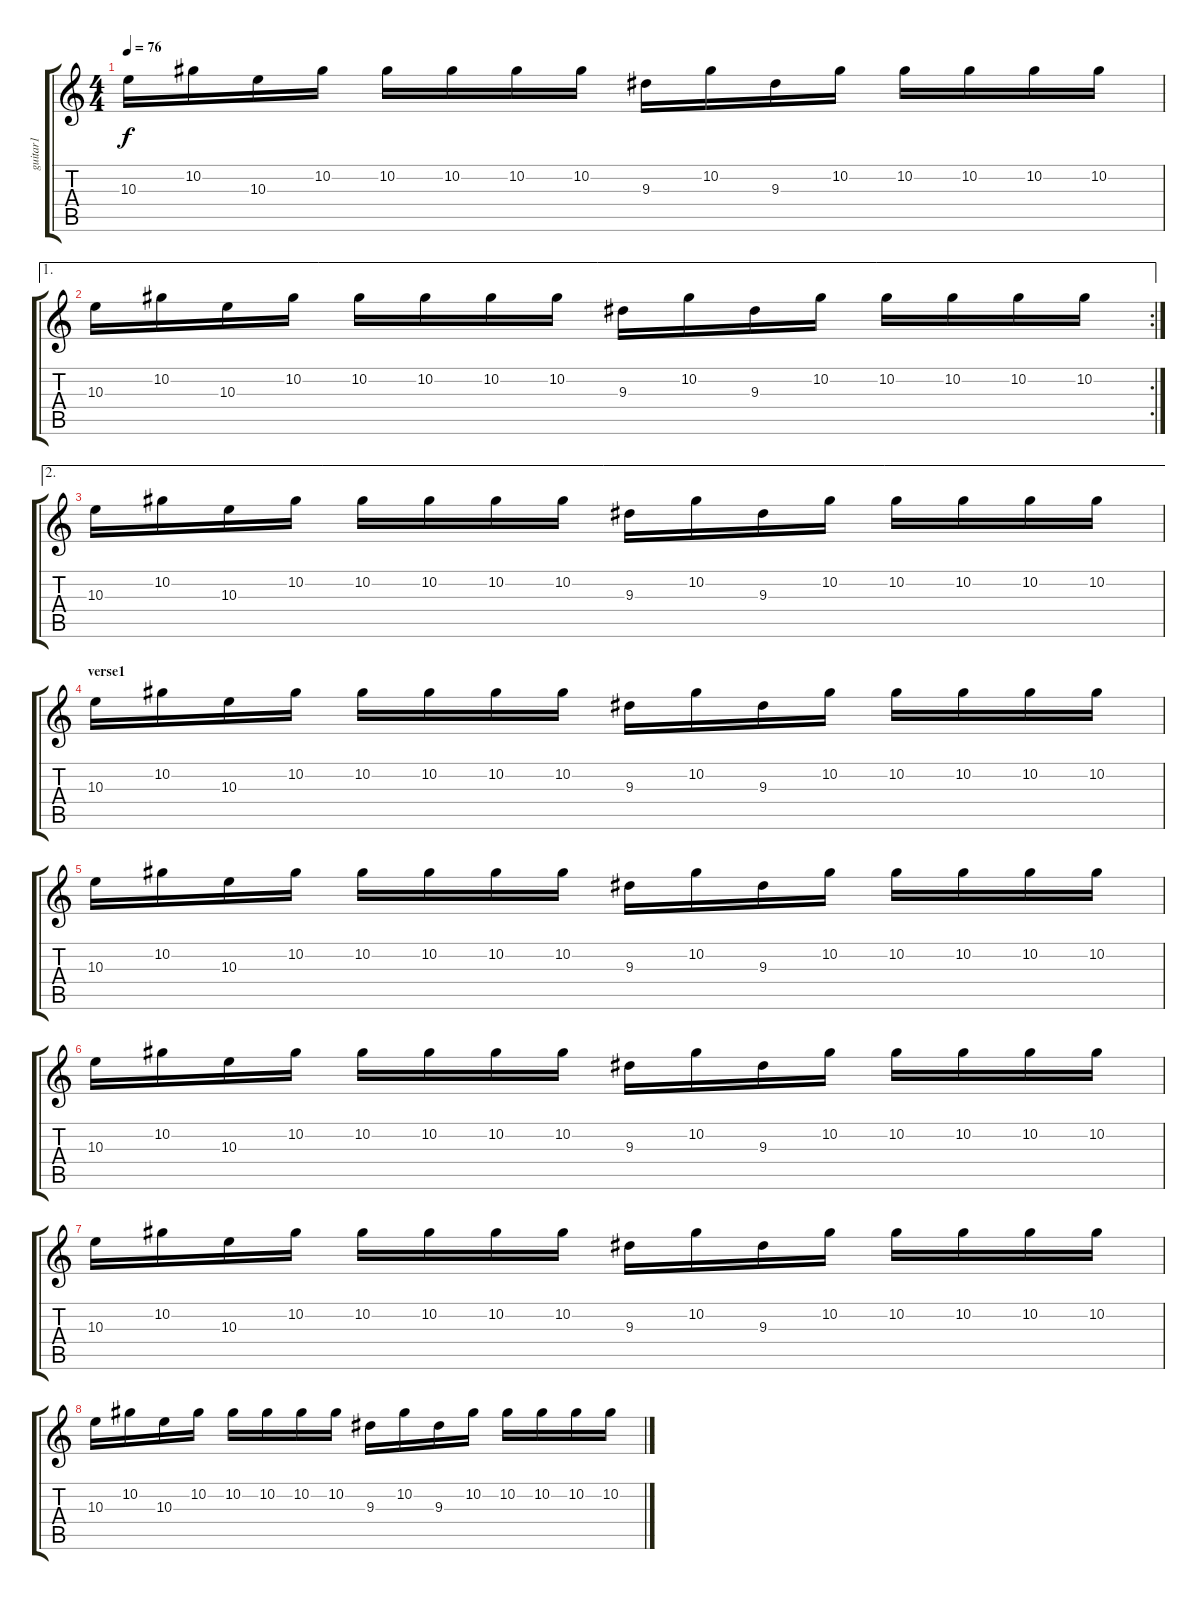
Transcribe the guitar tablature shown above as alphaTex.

\track ("guitar1" "guitar1") {instrument distortionguitar}
\staff {score tabs}
\tuning (Eb4 Bb3 Gb3 Db3 Ab2 Db2) {hide}
\ts (4 4)
\tempo 76
\clef g2
\ks c
10.3.16{dy f} 10.2.16 10.3.16 10.2.16 10.2.16 10.2.16 10.2.16 10.2.16 9.3.16 10.2.16 9.3.16 10.2.16 10.2.16 10.2.16 10.2.16 10.2.16 |
\ae 1
\rc 2
10.3.16 10.2.16 10.3.16 10.2.16 10.2.16 10.2.16 10.2.16 10.2.16 9.3.16 10.2.16 9.3.16 10.2.16 10.2.16 10.2.16 10.2.16 10.2.16 |
\ae 2
10.3.16 10.2.16 10.3.16 10.2.16 10.2.16 10.2.16 10.2.16 10.2.16 9.3.16 10.2.16 9.3.16 10.2.16 10.2.16 10.2.16 10.2.16 10.2.16 |
\section ("" "verse1")
10.3.16 10.2.16 10.3.16 10.2.16 10.2.16 10.2.16 10.2.16 10.2.16 9.3.16 10.2.16 9.3.16 10.2.16 10.2.16 10.2.16 10.2.16 10.2.16 |
10.3.16 10.2.16 10.3.16 10.2.16 10.2.16 10.2.16 10.2.16 10.2.16 9.3.16 10.2.16 9.3.16 10.2.16 10.2.16 10.2.16 10.2.16 10.2.16 |
10.3.16 10.2.16 10.3.16 10.2.16 10.2.16 10.2.16 10.2.16 10.2.16 9.3.16 10.2.16 9.3.16 10.2.16 10.2.16 10.2.16 10.2.16 10.2.16 |
10.3.16 10.2.16 10.3.16 10.2.16 10.2.16 10.2.16 10.2.16 10.2.16 9.3.16 10.2.16 9.3.16 10.2.16 10.2.16 10.2.16 10.2.16 10.2.16 |
10.3.16 10.2.16 10.3.16 10.2.16 10.2.16 10.2.16 10.2.16 10.2.16 9.3.16 10.2.16 9.3.16 10.2.16 10.2.16 10.2.16 10.2.16 10.2.16
